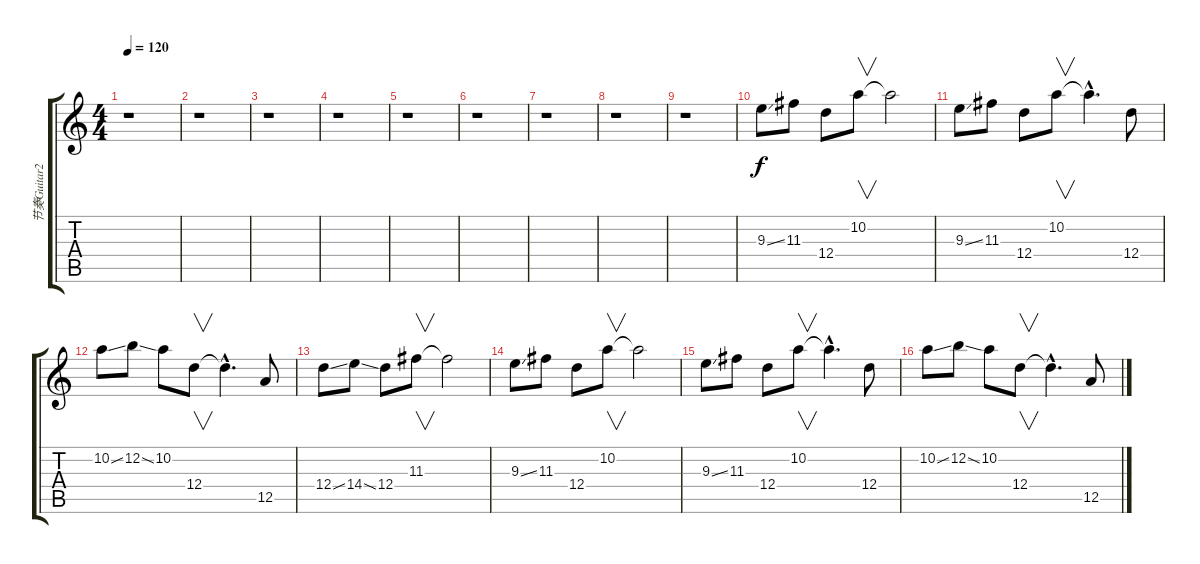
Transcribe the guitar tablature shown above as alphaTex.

\track ("节奏Guitar2" "节奏Guitar2") {instrument overdrivenguitar}
\staff {score tabs}
\tuning (E4 B3 G3 D3 A2 E2) {hide}
\ts (4 4)
\tempo 120
\clef g2
\ks c
r.1{dy f instrument overdrivenguitar} |
r.1 |
r.1 |
r.1 |
r.1 |
r.1 |
r.1 |
r.1 |
r.1 |
9.3{ss}.8 11.3.8 12.4.8 10.2.8{v} 10.2{t}.2 |
9.3{ss}.8 11.3.8 12.4.8 10.2.8{v} 10.2{hac t}.4{d} 12.4.8 |
10.2{ss}.8 12.2{ss}.8 10.2.8 12.4.8{v} 12.4{hac t}.4{d} 12.5.8 |
12.4{ss}.8 14.4{ss}.8 12.4.8 11.3.8{v} 11.3{t}.2 |
9.3{ss}.8 11.3.8 12.4.8 10.2.8{v} 10.2{t}.2 |
9.3{ss}.8 11.3.8 12.4.8 10.2.8{v} 10.2{hac t}.4{d} 12.4.8 |
10.2{ss}.8 12.2{ss}.8 10.2.8 12.4.8{v} 12.4{hac t}.4{d} 12.5.8
